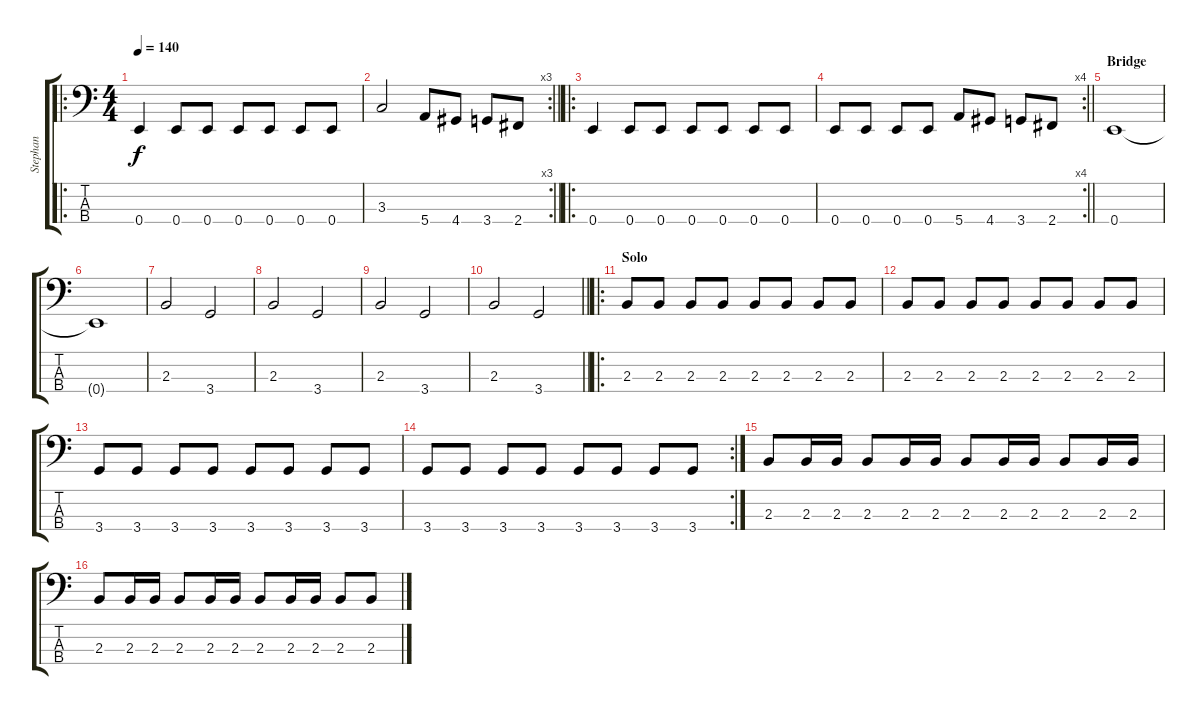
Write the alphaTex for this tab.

\track ("Stephan" "Stephan") {instrument electricbassfinger}
\staff {score tabs}
\tuning (G2 D2 A1 E1) {hide}
\ro
\ts (4 4)
\tempo 140
\clef f4
\ks c
0.4.4{dy f} 0.4.8 0.4.8 0.4.8 0.4.8 0.4.8 0.4.8 |
\rc 3
\barLineRight lightlight
3.3.2 5.4.8 4.4.8 3.4.8 2.4.8 |
\ro
0.4.4 0.4.8 0.4.8 0.4.8 0.4.8 0.4.8 0.4.8 |
\rc 4
\barLineRight lightlight
0.4.8 0.4.8 0.4.8 0.4.8 5.4.8 4.4.8 3.4.8 2.4.8 |
\section ("" "Bridge")
0.4.1 |
0.4{t}.1 |
2.3.2 3.4.2 |
2.3.2 3.4.2 |
2.3.2 3.4.2 |
\barLineRight lightlight
2.3.2 3.4.2 |
\ro
\section ("" "Solo")
2.3.8 2.3.8 2.3.8 2.3.8 2.3.8 2.3.8 2.3.8 2.3.8 |
2.3.8 2.3.8 2.3.8 2.3.8 2.3.8 2.3.8 2.3.8 2.3.8 |
3.4.8 3.4.8 3.4.8 3.4.8 3.4.8 3.4.8 3.4.8 3.4.8 |
\rc 2
3.4.8 3.4.8 3.4.8 3.4.8 3.4.8 3.4.8 3.4.8 3.4.8 |
2.3.8 2.3.16 2.3.16 2.3.8 2.3.16 2.3.16 2.3.8 2.3.16 2.3.16 2.3.8 2.3.16 2.3.16 |
2.3.8 2.3.16 2.3.16 2.3.8 2.3.16 2.3.16 2.3.8 2.3.16 2.3.16 2.3.8 2.3.8
